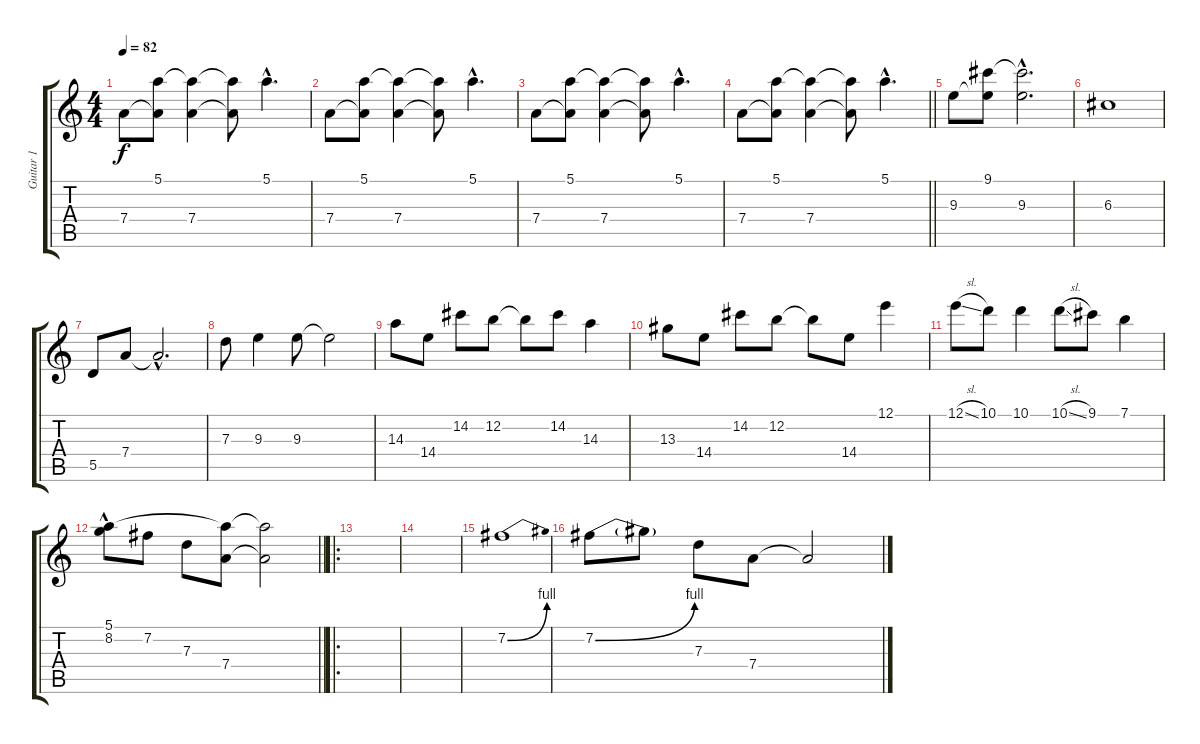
\track ("Guitar 1" "Guitar 1") {instrument electricguitarclean}
\staff {score tabs}
\tuning (E4 B3 G3 D3 A2 E2) {hide}
\ts (4 4)
\tempo 82
\clef g2
\ks c
7.4.8{dy f instrument electricguitarclean} (5.1 7.4{t}).8 (5.1{t} 7.4).4 (5.1{t} 7.4{t}).8 5.1{hac}.4{d} |
7.4.8 (5.1 7.4{t}).8 (5.1{t} 7.4).4 (5.1{t} 7.4{t}).8 5.1{hac}.4{d} |
7.4.8 (5.1 7.4{t}).8 (5.1{t} 7.4).4 (5.1{t} 7.4{t}).8 5.1{hac}.4{d} |
\barLineRight lightlight
7.4.8 (5.1 7.4{t}).8 (5.1{t} 7.4).4 (5.1{t} 7.4{t}).8 5.1{hac}.4{d} |
9.3.8 (9.1 9.3{t}).8 (9.1{hac t} 9.3{hac}).2{d} |
6.3.1 |
5.5.8 7.4.8 7.4{hac t}.2{d} |
7.3.8 9.3.4 9.3.8 9.3{t}.2 |
14.3.8 14.4.8 14.2.8 12.2.8 12.2{t}.8 14.2.8 14.3.4 |
13.3.8 14.4.8 14.2.8 12.2.8 12.2{t}.8 14.4.8 12.1.4 |
12.1{sl}.8 10.1.8 10.1.4 10.1{sl}.8 9.1.8 7.1.4 |
\barLineRight lightlight
(5.1{hac} 8.2).8 7.2.8 7.3.8 (5.1{t} 7.4).8 (5.1{t} 7.4{t}).2 |
\ro
|
|
7.2{be (bend 0 0 60 4)}.1 |
7.2{be (bend 0 0 60 4)}.8 7.2{t}.8 7.3.8 7.4.8 7.4{t}.2
